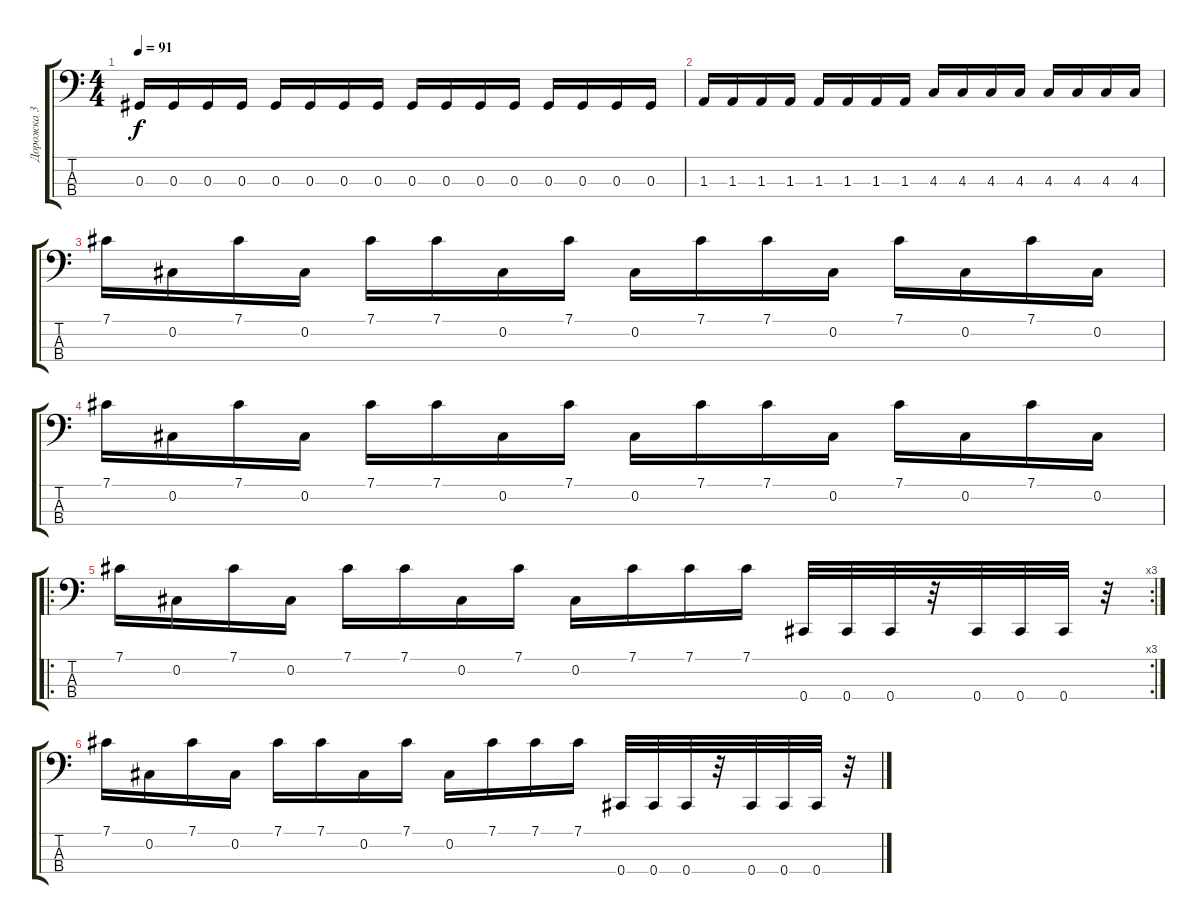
\track ("Дорожка 3" "Дорожка 3") {instrument electricbassfinger}
\staff {score tabs}
\tuning (Gb2 Db2 Ab1 Db1) {hide}
\ts (4 4)
\tempo 91
\clef f4
\ks c
0.3.16{dy f} 0.3.16 0.3.16 0.3.16 0.3.16 0.3.16 0.3.16 0.3.16 0.3.16 0.3.16 0.3.16 0.3.16 0.3.16 0.3.16 0.3.16 0.3.16 |
1.3.16 1.3.16 1.3.16 1.3.16 1.3.16 1.3.16 1.3.16 1.3.16 4.3.16 4.3.16 4.3.16 4.3.16 4.3.16 4.3.16 4.3.16 4.3.16 |
7.1.16 0.2.16 7.1.16 0.2.16 7.1.16 7.1.16 0.2.16 7.1.16 0.2.16 7.1.16 7.1.16 0.2.16 7.1.16 0.2.16 7.1.16 0.2.16 |
7.1.16 0.2.16 7.1.16 0.2.16 7.1.16 7.1.16 0.2.16 7.1.16 0.2.16 7.1.16 7.1.16 0.2.16 7.1.16 0.2.16 7.1.16 0.2.16 |
\ro
\rc 3
7.1.16 0.2.16 7.1.16 0.2.16 7.1.16 7.1.16 0.2.16 7.1.16 0.2.16 7.1.16 7.1.16 7.1.16 0.4.32 0.4.32 0.4.32 r.32 0.4.32 0.4.32 0.4.32 r.32 |
7.1.16 0.2.16 7.1.16 0.2.16 7.1.16 7.1.16 0.2.16 7.1.16 0.2.16 7.1.16 7.1.16 7.1.16 0.4.32 0.4.32 0.4.32 r.32 0.4.32 0.4.32 0.4.32 r.32
